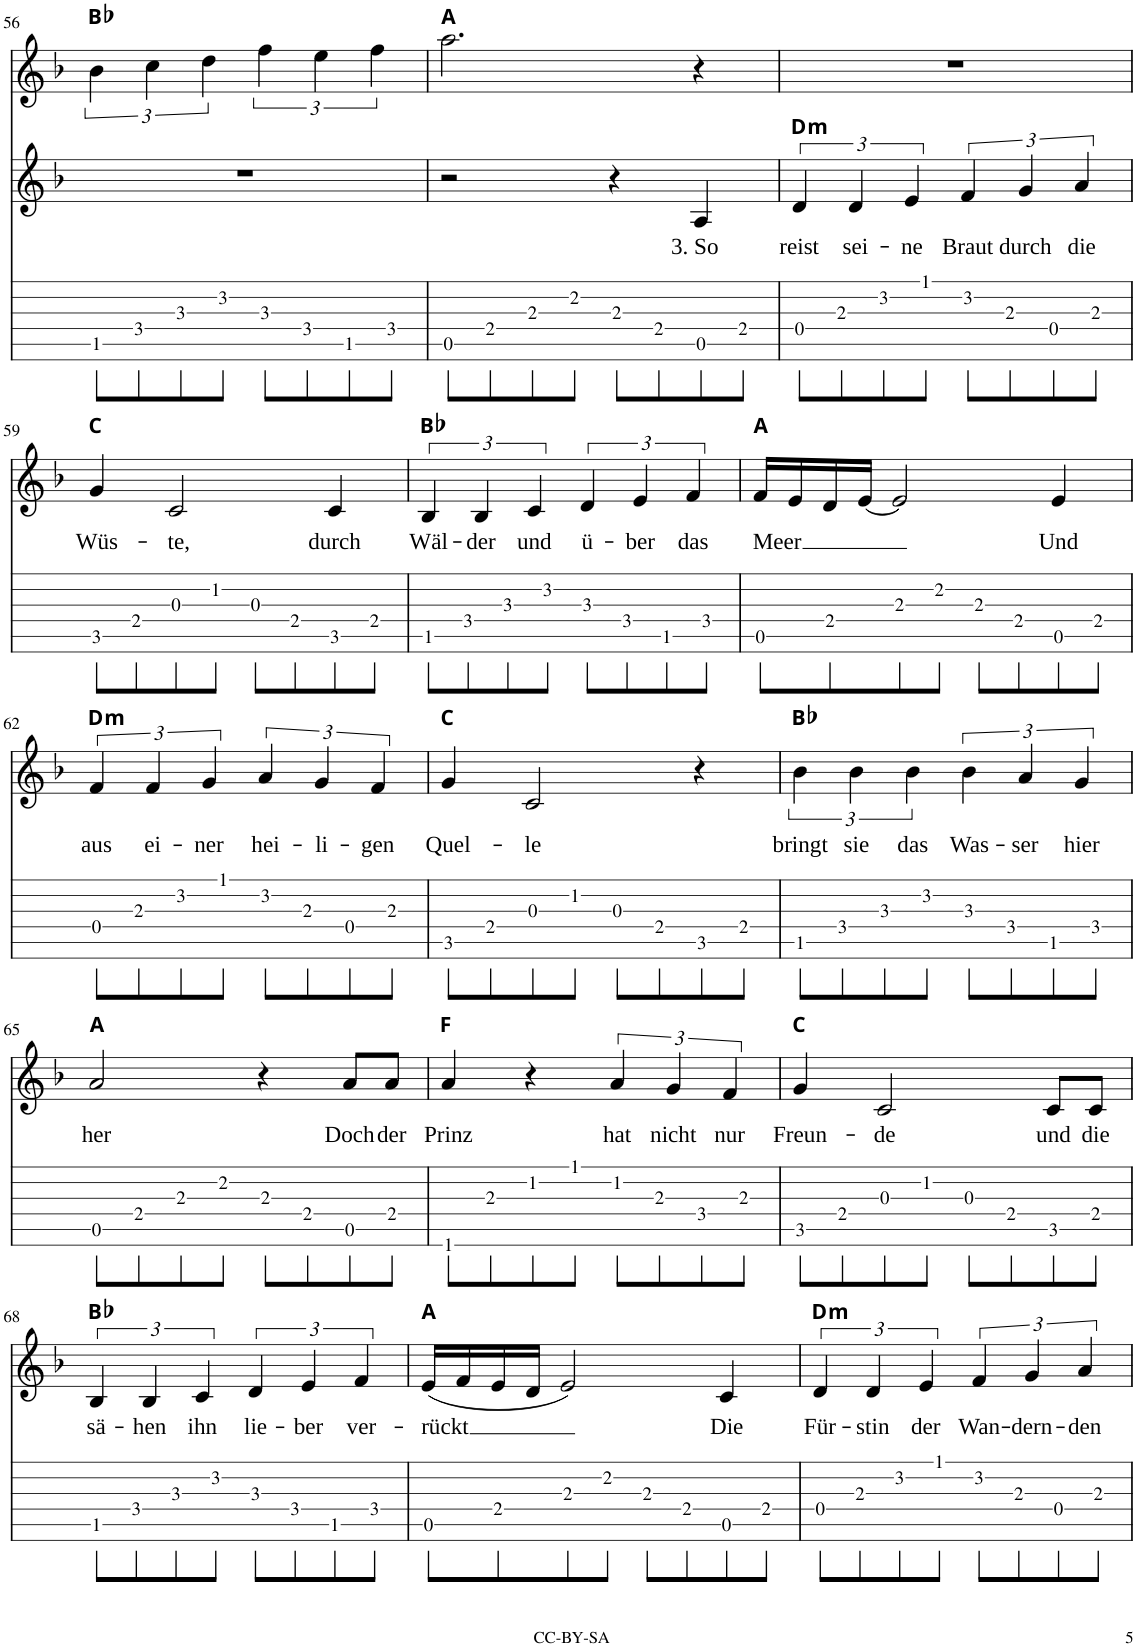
**kern	**kern	**text	**harte	**kern	**harte
*part3	*part2	*part2	*part2	*part1	*part1
*staff3	*staff2	*staff2	*	*staff1	*
*I"Klassische Gitarre [Tabulatur]	*I"Voice	*	*	*I"Tenor Recorder	*
*	*	*	*	*I'Rec	*
!!LO:PB:g=z
*	*clefG2	*	*	*clefG2	*
*k[b-]	*k[b-]	*	*	*k[b-]	*
*M4/4	*M4/4	*	*	*M4/4	*
=56	=56	=56	=56	=56	=56
8BB-\L	1r	.	.	6b-\	Bb:maj
8F\	.	.	.	.	.
.	.	.	.	6cc\	.
8B-\	.	.	.	.	.
.	.	.	.	6dd\	.
8d\J	.	.	.	.	.
8B-\L	.	.	.	6ff\	.
8F\	.	.	.	.	.
.	.	.	.	6ee\	.
8BB-\	.	.	.	.	.
.	.	.	.	6ff\	.
8F\J	.	.	.	.	.
=57	=57	=57	=57	=57	=57
8AA\L	2r	.	.	2.aa\	A:maj
8E\	.	.	.	.	.
8A\	.	.	.	.	.
8c#\J	.	.	.	.	.
8A\L	4r	.	.	.	.
8E\	.	.	.	.	.
!	!	!LO:LY:b	!	!	!
8AA\	4A/	3. So	.	4r	.
8E\J	.	.	.	.	.
=58	=58	=58	=58	=58	=58
!	!	!LO:LY:b	!LO:H:kt=m	!	!
8D\L	6d/	reist	D:min	1r	.
8A\	.	.	.	.	.
!	!	!LO:LY:b	!	!	!
.	6d/	sei-	.	.	.
8d\	.	.	.	.	.
!	!	!LO:LY:b	!	!	!
.	6e/	-ne	.	.	.
8f\J	.	.	.	.	.
!	!	!LO:LY:b	!	!	!
8d\L	6f/	Braut	.	.	.
8A\	.	.	.	.	.
!	!	!LO:LY:b	!	!	!
.	6g/	durch	.	.	.
8D\	.	.	.	.	.
!	!	!LO:LY:b	!	!	!
.	6a/	die	.	.	.
8A\J	.	.	.	.	.
!!LO:LB:g=z
=59	=59	=59	=59	=59	=59
!	!	!LO:LY:b	!	!	!
8C\L	4g/	Wüs-	C:maj	1r	.
8E\	.	.	.	.	.
!	!	!LO:LY:b	!	!	!
8G\	2c/	-te,	.	.	.
8c\J	.	.	.	.	.
8G\L	.	.	.	.	.
8E\	.	.	.	.	.
!	!	!LO:LY:b	!	!	!
8C\	4c/	durch	.	.	.
8E\J	.	.	.	.	.
=60	=60	=60	=60	=60	=60
!	!	!LO:LY:b	!	!	!
8BB-\L	6B-/	Wäl-	Bb:maj	1r	.
8F\	.	.	.	.	.
!	!	!LO:LY:b	!	!	!
.	6B-/	-der	.	.	.
8B-\	.	.	.	.	.
!	!	!LO:LY:b	!	!	!
.	6c/	und	.	.	.
8d\J	.	.	.	.	.
!	!	!LO:LY:b	!	!	!
8B-\L	6d/	ü-	.	.	.
8F\	.	.	.	.	.
!	!	!LO:LY:b	!	!	!
.	6e/	-ber	.	.	.
8BB-\	.	.	.	.	.
!	!	!LO:LY:b	!	!	!
.	6f/	das	.	.	.
8F\J	.	.	.	.	.
=61	=61	=61	=61	=61	=61
!	!	!LO:LY:b	!	!	!
8AA\L	16f/LL	Meer	A:maj	1r	.
.	16e/	.	.	.	.
8E\	16d/	.	.	.	.
.	[16e/JJ	.	.	.	.
8A\	2e/]	.	.	.	.
8c#\J	.	.	.	.	.
8A\L	.	.	.	.	.
8E\	.	.	.	.	.
!	!	!LO:LY:b	!	!	!
8AA\	4e/	Und	.	.	.
8E\J	.	.	.	.	.
!!LO:LB:g=z
=62	=62	=62	=62	=62	=62
!	!	!LO:LY:b	!LO:H:kt=m	!	!
8D\L	6f/	aus	D:min	1r	.
8A\	.	.	.	.	.
!	!	!LO:LY:b	!	!	!
.	6f/	ei-	.	.	.
8d\	.	.	.	.	.
!	!	!LO:LY:b	!	!	!
.	6g/	-ner	.	.	.
8f\J	.	.	.	.	.
!	!	!LO:LY:b	!	!	!
8d\L	6a/	hei-	.	.	.
8A\	.	.	.	.	.
!	!	!LO:LY:b	!	!	!
.	6g/	-li-	.	.	.
8D\	.	.	.	.	.
!	!	!LO:LY:b	!	!	!
.	6f/	-gen	.	.	.
8A\J	.	.	.	.	.
=63	=63	=63	=63	=63	=63
!	!	!LO:LY:b	!	!	!
8C\L	4g/	Quel-	C:maj	1r	.
8E\	.	.	.	.	.
!	!	!LO:LY:b	!	!	!
8G\	2c/	-le	.	.	.
8c\J	.	.	.	.	.
8G\L	.	.	.	.	.
8E\	.	.	.	.	.
8C\	4r	.	.	.	.
8E\J	.	.	.	.	.
=64	=64	=64	=64	=64	=64
!	!	!LO:LY:b	!	!	!
8BB-\L	6b-\	bringt	Bb:maj	1r	.
8F\	.	.	.	.	.
!	!	!LO:LY:b	!	!	!
.	6b-\	sie	.	.	.
8B-\	.	.	.	.	.
!	!	!LO:LY:b	!	!	!
.	6b-\	das	.	.	.
8d\J	.	.	.	.	.
!	!	!LO:LY:b	!	!	!
8B-\L	6b-\	Was-	.	.	.
8F\	.	.	.	.	.
!	!	!LO:LY:b	!	!	!
.	6a/	-ser	.	.	.
8BB-\	.	.	.	.	.
!	!	!LO:LY:b	!	!	!
.	6g/	hier	.	.	.
8F\J	.	.	.	.	.
!!LO:LB:g=z
=65	=65	=65	=65	=65	=65
!	!	!LO:LY:b	!	!	!
8AA\L	2a/	her	A:maj	1r	.
8E\	.	.	.	.	.
8A\	.	.	.	.	.
8c#\J	.	.	.	.	.
8A\L	4r	.	.	.	.
8E\	.	.	.	.	.
!	!	!LO:LY:b	!	!	!
8AA\	8a/L	Doch	.	.	.
!	!	!LO:LY:b	!	!	!
8E\J	8a/J	der	.	.	.
=66	=66	=66	=66	=66	=66
!	!	!LO:LY:b	!	!	!
8FF\L	4a/	Prinz	F:maj	1r	.
8A\	.	.	.	.	.
8c\	4r	.	.	.	.
8f\J	.	.	.	.	.
!	!	!LO:LY:b	!	!	!
8c\L	6a/	hat	.	.	.
8A\	.	.	.	.	.
!	!	!LO:LY:b	!	!	!
.	6g/	nicht	.	.	.
8F\	.	.	.	.	.
!	!	!LO:LY:b	!	!	!
.	6f/	nur	.	.	.
8A\J	.	.	.	.	.
=67	=67	=67	=67	=67	=67
!	!	!LO:LY:b	!	!	!
8C\L	4g/	Freun-	C:maj	1r	.
8E\	.	.	.	.	.
!	!	!LO:LY:b	!	!	!
8G\	2c/	-de	.	.	.
8c\J	.	.	.	.	.
8G\L	.	.	.	.	.
8E\	.	.	.	.	.
!	!	!LO:LY:b	!	!	!
8C\	8c/L	und	.	.	.
!	!	!LO:LY:b	!	!	!
8E\J	8c/J	die	.	.	.
!!LO:LB:g=z
=68	=68	=68	=68	=68	=68
!	!	!LO:LY:b	!	!	!
8BB-\L	6B-/	sä-	Bb:maj	1r	.
8F\	.	.	.	.	.
!	!	!LO:LY:b	!	!	!
.	6B-/	-hen	.	.	.
8B-\	.	.	.	.	.
!	!	!LO:LY:b	!	!	!
.	6c/	ihn	.	.	.
8d\J	.	.	.	.	.
!	!	!LO:LY:b	!	!	!
8B-\L	6d/	lie-	.	.	.
8F\	.	.	.	.	.
!	!	!LO:LY:b	!	!	!
.	6e/	-ber	.	.	.
8BB-\	.	.	.	.	.
!	!	!LO:LY:b	!	!	!
.	6f/	ver-	.	.	.
8F\J	.	.	.	.	.
=69	=69	=69	=69	=69	=69
!	!	!LO:LY:b	!	!	!
8AA\L	(16e/LL	-rückt	A:maj	1r	.
.	16f/	.	.	.	.
8E\	16e/	.	.	.	.
.	16d/JJ	.	.	.	.
8A\	2e/)	.	.	.	.
8c#\J	.	.	.	.	.
8A\L	.	.	.	.	.
8E\	.	.	.	.	.
!	!	!LO:LY:b	!	!	!
8AA\	4c/	Die	.	.	.
8E\J	.	.	.	.	.
=70	=70	=70	=70	=70	=70
!	!	!LO:LY:b	!LO:H:kt=m	!	!
8D\L	6d/	Für-	D:min	1r	.
8A\	.	.	.	.	.
!	!	!LO:LY:b	!	!	!
.	6d/	-stin	.	.	.
8d\	.	.	.	.	.
!	!	!LO:LY:b	!	!	!
.	6e/	der	.	.	.
8f\J	.	.	.	.	.
!	!	!LO:LY:b	!	!	!
8d\L	6f/	Wan-	.	.	.
8A\	.	.	.	.	.
!	!	!LO:LY:b	!	!	!
.	6g/	-dern-	.	.	.
8D\	.	.	.	.	.
!	!	!LO:LY:b	!	!	!
.	6a/	-den	.	.	.
8A\J	.	.	.	.	.
=	=	=	=	=	=
*-	*-	*-	*-	*-	*-
